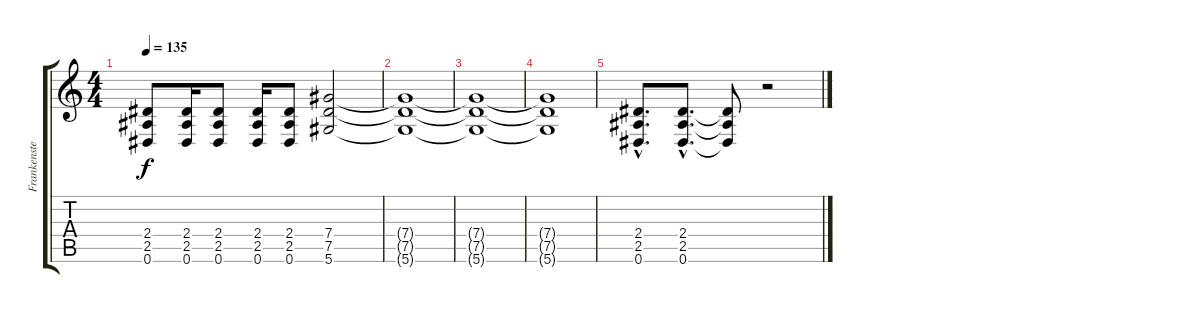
\track ("Frankenstein (Guitar)" "Frankenste") {instrument distortionguitar}
\staff {score tabs}
\tuning (Eb4 Bb3 Gb3 Db3 Ab2 Eb2) {hide}
\ts (4 4)
\tempo 135
\clef g2
\ks c
(2.4 2.5 0.6).8{dy f} (2.4 2.5 0.6).16 (2.4 2.5 0.6).8 (2.4 2.5 0.6).16 (2.4 2.5 0.6).8 (7.4 7.5 5.6).2 |
(7.4{t} 7.5{t} 5.6{t}).1 |
(7.4{t} 7.5{t} 5.6{t}).1 |
(7.4{t} 7.5{t} 5.6{t}).1 |
(2.4{hac} 2.5{hac} 0.6{hac}).8{d} (2.4{hac} 2.5{hac} 0.6{hac}).8{d} (2.4{t} 2.5{t} 0.6{t}).8 r.2
